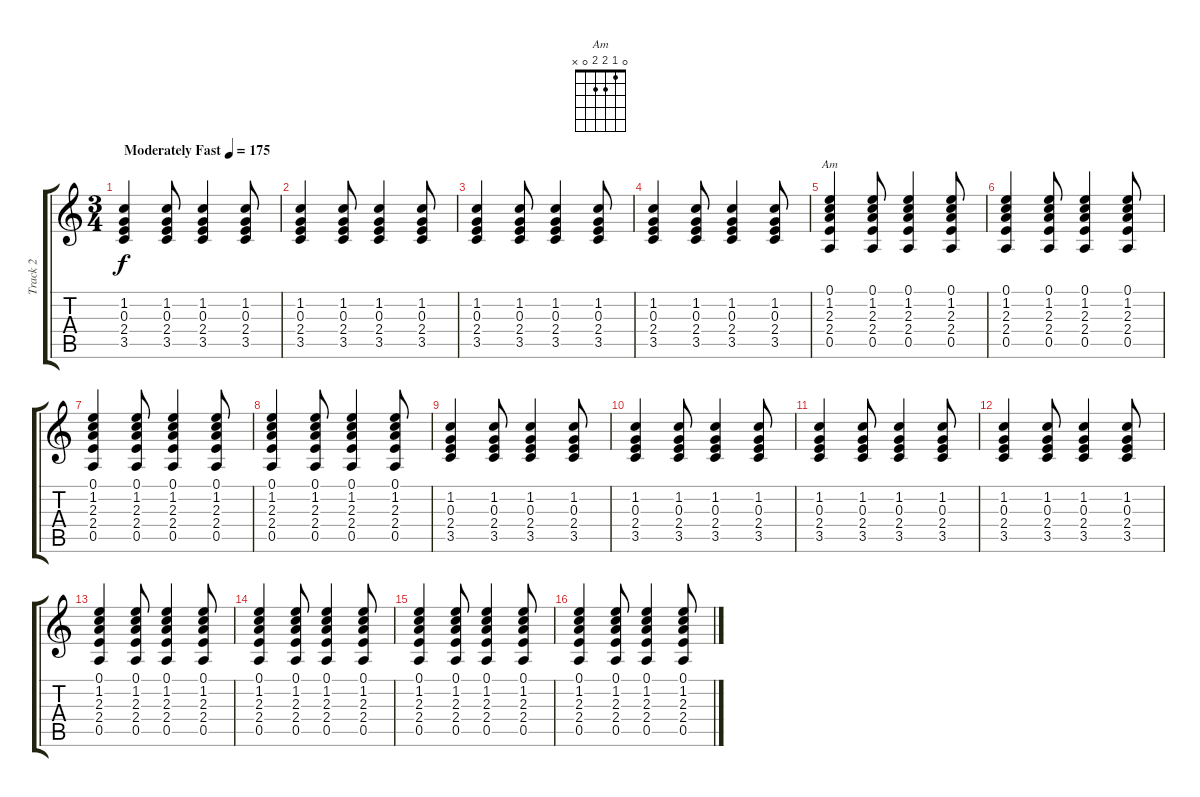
\track ("Track 2" "Track 2") {instrument acousticguitarsteel}
\staff {score tabs}
\tuning (E4 B3 G3 D3 A2 E2) {hide}
\chord ("Am" 0 1 2 2 0 x)
\ts (3 4)
\tempo (175 "Moderately Fast")
\clef g2
\ks c
(1.2 0.3 2.4 3.5).4{dy f instrument acousticguitarsteel} (1.2 0.3 2.4 3.5).8 (1.2 0.3 2.4 3.5).4 (1.2 0.3 2.4 3.5).8 |
(1.2 0.3 2.4 3.5).4 (1.2 0.3 2.4 3.5).8 (1.2 0.3 2.4 3.5).4 (1.2 0.3 2.4 3.5).8 |
(1.2 0.3 2.4 3.5).4 (1.2 0.3 2.4 3.5).8 (1.2 0.3 2.4 3.5).4 (1.2 0.3 2.4 3.5).8 |
(1.2 0.3 2.4 3.5).4 (1.2 0.3 2.4 3.5).8 (1.2 0.3 2.4 3.5).4 (1.2 0.3 2.4 3.5).8 |
(0.1 1.2 2.3 2.4 0.5).4{ch "Am"} (0.1 1.2 2.3 2.4 0.5).8 (0.1 1.2 2.3 2.4 0.5).4 (0.1 1.2 2.3 2.4 0.5).8 |
(0.1 1.2 2.3 2.4 0.5).4 (0.1 1.2 2.3 2.4 0.5).8 (0.1 1.2 2.3 2.4 0.5).4 (0.1 1.2 2.3 2.4 0.5).8 |
(0.1 1.2 2.3 2.4 0.5).4 (0.1 1.2 2.3 2.4 0.5).8 (0.1 1.2 2.3 2.4 0.5).4 (0.1 1.2 2.3 2.4 0.5).8 |
(0.1 1.2 2.3 2.4 0.5).4 (0.1 1.2 2.3 2.4 0.5).8 (0.1 1.2 2.3 2.4 0.5).4 (0.1 1.2 2.3 2.4 0.5).8 |
(1.2 0.3 2.4 3.5).4 (1.2 0.3 2.4 3.5).8 (1.2 0.3 2.4 3.5).4 (1.2 0.3 2.4 3.5).8 |
(1.2 0.3 2.4 3.5).4 (1.2 0.3 2.4 3.5).8 (1.2 0.3 2.4 3.5).4 (1.2 0.3 2.4 3.5).8 |
(1.2 0.3 2.4 3.5).4 (1.2 0.3 2.4 3.5).8 (1.2 0.3 2.4 3.5).4 (1.2 0.3 2.4 3.5).8 |
(1.2 0.3 2.4 3.5).4 (1.2 0.3 2.4 3.5).8 (1.2 0.3 2.4 3.5).4 (1.2 0.3 2.4 3.5).8 |
(0.1 1.2 2.3 2.4 0.5).4 (0.1 1.2 2.3 2.4 0.5).8 (0.1 1.2 2.3 2.4 0.5).4 (0.1 1.2 2.3 2.4 0.5).8 |
(0.1 1.2 2.3 2.4 0.5).4 (0.1 1.2 2.3 2.4 0.5).8 (0.1 1.2 2.3 2.4 0.5).4 (0.1 1.2 2.3 2.4 0.5).8 |
(0.1 1.2 2.3 2.4 0.5).4 (0.1 1.2 2.3 2.4 0.5).8 (0.1 1.2 2.3 2.4 0.5).4 (0.1 1.2 2.3 2.4 0.5).8 |
(0.1 1.2 2.3 2.4 0.5).4 (0.1 1.2 2.3 2.4 0.5).8 (0.1 1.2 2.3 2.4 0.5).4 (0.1 1.2 2.3 2.4 0.5).8
